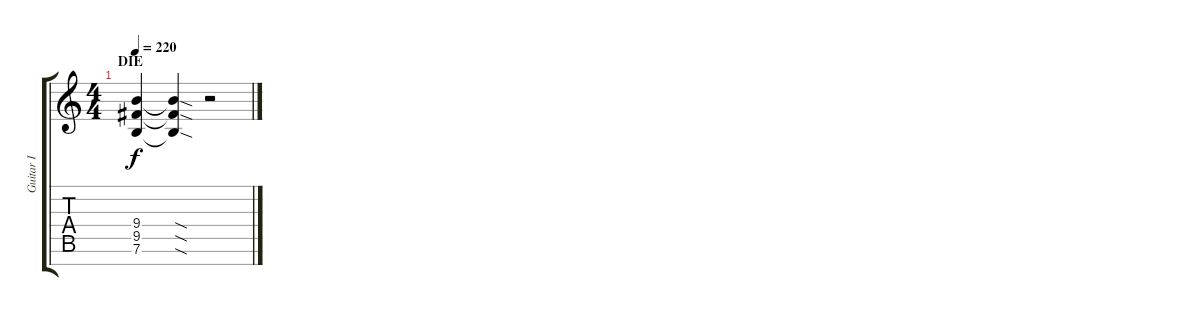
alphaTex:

\track ("Guitar I" "Guitar I") {instrument distortionguitar}
\staff {score tabs}
\tuning (E4 B3 G3 D3 A2 E2 B1) {hide}
\ts (4 4)
\section ("" "DIE")
\tempo 220
\clef g2
\ks c
(9.4 9.5 7.6).4{dy f} (9.4{sod t} 9.5{sod t} 7.6{sod t}).4 r.2
